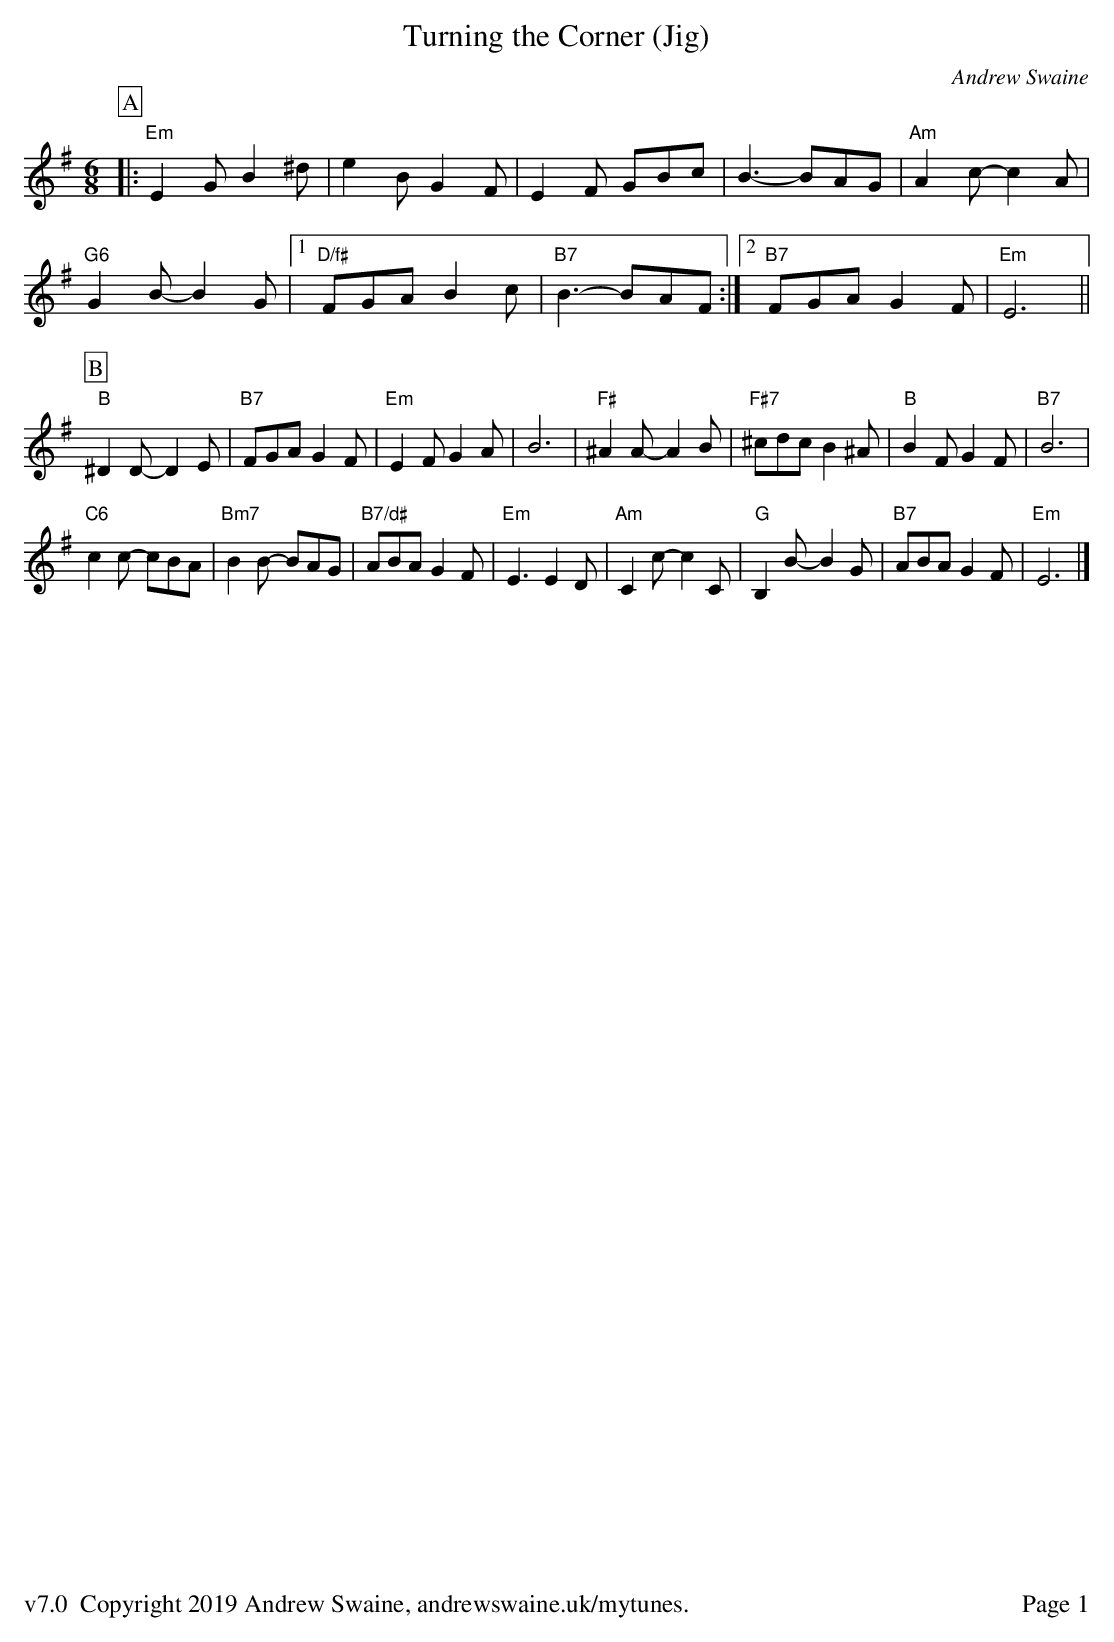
X:1
T:Turning the Corner (Jig)
C:Andrew Swaine
M:6/8
L:1/8
K:Em
P:A
|:"Em"E2G B2^d|e2B G2F|E2F GBc|B3- BAG|"Am"A2c- c2A|
"G6"G2B- B2G|1 "D/f#"FGA B2c|"B7"B3- BAF:|2 "B7"FGA G2F|"Em"E6||
P:B
"B"^D2D- D2E|"B7"FGA G2F|"Em"E2F G2A|B6|"F#"^A2A- A2B|"F#7"^cdc B2^A|"B"B2F G2F|"B7"B6|
"C6"c2c- cBA|"Bm7"B2B- BAG|"B7/d#"ABA G2F|"Em"E3 E2D|"Am"C2c- c2C|"G"B,2B- B2G|"B7"ABA G2F|"Em"E6|]
